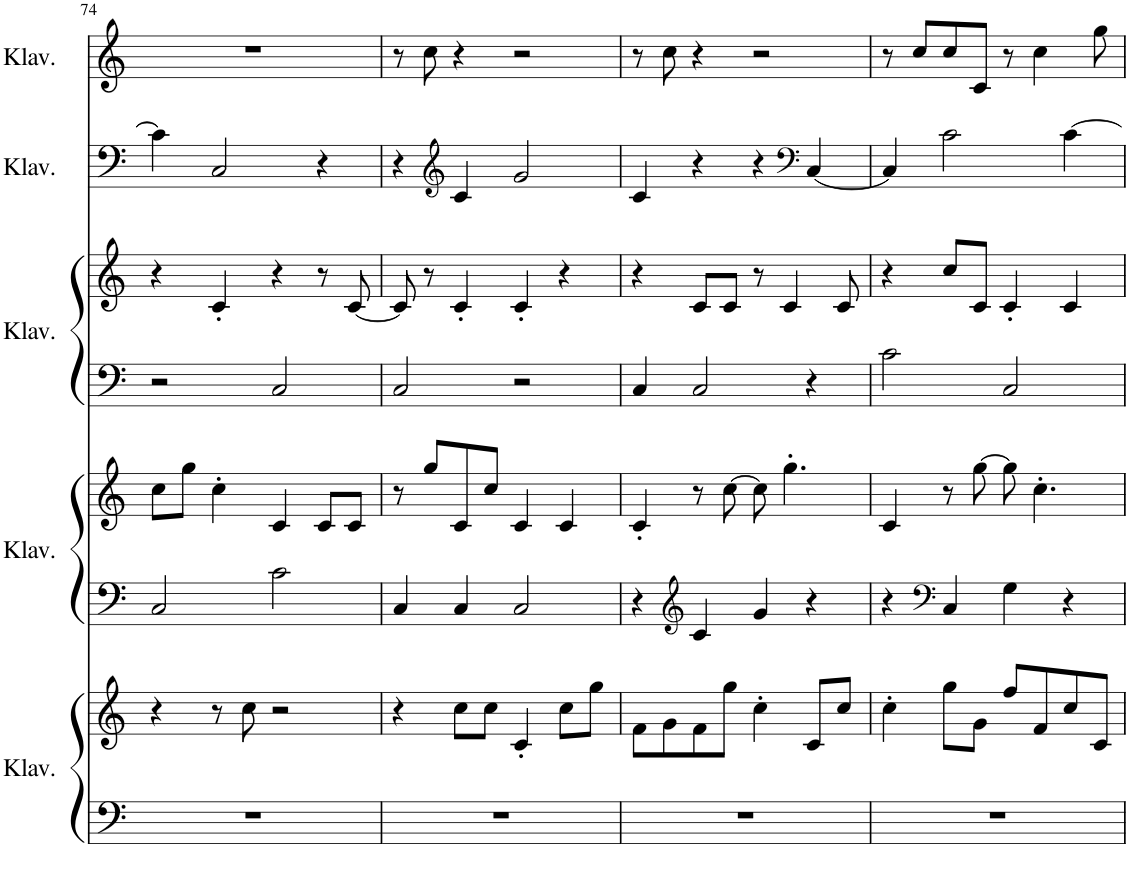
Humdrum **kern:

**kern	**kern	**kern	**kern	**kern	**kern	**kern	**kern
*part5	*part5	*part4	*part4	*part3	*part3	*part2	*part1
*staff8	*staff7	*staff6	*staff5	*staff4	*staff3	*staff2	*staff1
*I"Klavier	*	*I"Klavier	*	*I"Klavier	*	*I"Klavier	*I"Klavier
*I'Klav.	*	*I'Klav.	*	*I'Klav.	*	*I'Klav.	*I'Klav.
!!LO:PB:g=z
*clefF4	*clefG2	*clefF4	*clefG2	*clefF4	*clefG2	*clefF4	*clefG2
*k[]	*k[]	*k[]	*k[]	*k[]	*k[]	*k[]	*k[]
*M4/4	*M4/4	*M4/4	*M4/4	*M4/4	*M4/4	*M4/4	*M4/4
=74	=74	=74	=74	=74	=74	=74	=74
1r	4r	2C/	8cc\L	2r	4r	4c\]	1r
.	.	.	8gg\J	.	.	.	.
.	8r	.	4cc'\	.	4c'/	2C/	.
.	8cc\	.	.	.	.	.	.
.	2r	2c\	4c/	2C/	4r	.	.
.	.	.	8c/L	.	8r	4r	.
.	.	.	8c/J	.	[8c/	.	.
=75	=75	=75	=75	=75	=75	=75	=75
1r	4r	4C/	8r	2C/	8c/]	4r	8r
.	.	.	8gg/L	.	8r	.	8cc\
*	*	*	*	*	*	*clefG2	*
.	8cc\L	4C/	8c/	.	4c'/	4c/	4r
.	8cc\J	.	8cc/J	.	.	.	.
.	4c'/	2C/	4c/	2r	4c'/	2g/	2r
.	8cc\L	.	4c/	.	4r	.	.
.	8gg\J	.	.	.	.	.	.
=76	=76	=76	=76	=76	=76	=76	=76
1r	8f\L	4r	4c'/	4C/	4r	4c/	8r
.	8g\	.	.	.	.	.	8cc\
*	*	*clefG2	*	*	*	*	*
.	8f\	4c/	8r	2C/	8c/L	4r	4r
.	8gg\J	.	[8cc\	.	8c/J	.	.
.	4cc'\	4g/	8cc\]	.	8r	4r	2r
.	.	.	4.gg'\	.	4c/	.	.
*	*	*	*	*	*	*clefF4	*
.	8c/L	4r	.	4r	.	[4C/	.
.	8cc/J	.	.	.	8c/	.	.
=77	=77	=77	=77	=77	=77	=77	=77
1r	4cc'\	4r	4c/	2c\	4r	4C/]	8r
.	.	.	.	.	.	.	8cc/L
*	*	*clefF4	*	*	*	*	*
.	8gg\L	4C/	8r	.	8cc/L	2c\	8cc/
.	8g\J	.	[8gg\	.	8c/J	.	8c/J
.	8ff/L	4G\	8gg\]	2C/	4c'/	.	8r
.	8f/	.	4.cc'\	.	.	.	4cc\
.	8cc/	4r	.	.	4c/	[4c\	.
.	8c/J	.	.	.	.	.	8gg\
=	=	=	=	=	=	=	=
*-	*-	*-	*-	*-	*-	*-	*-
